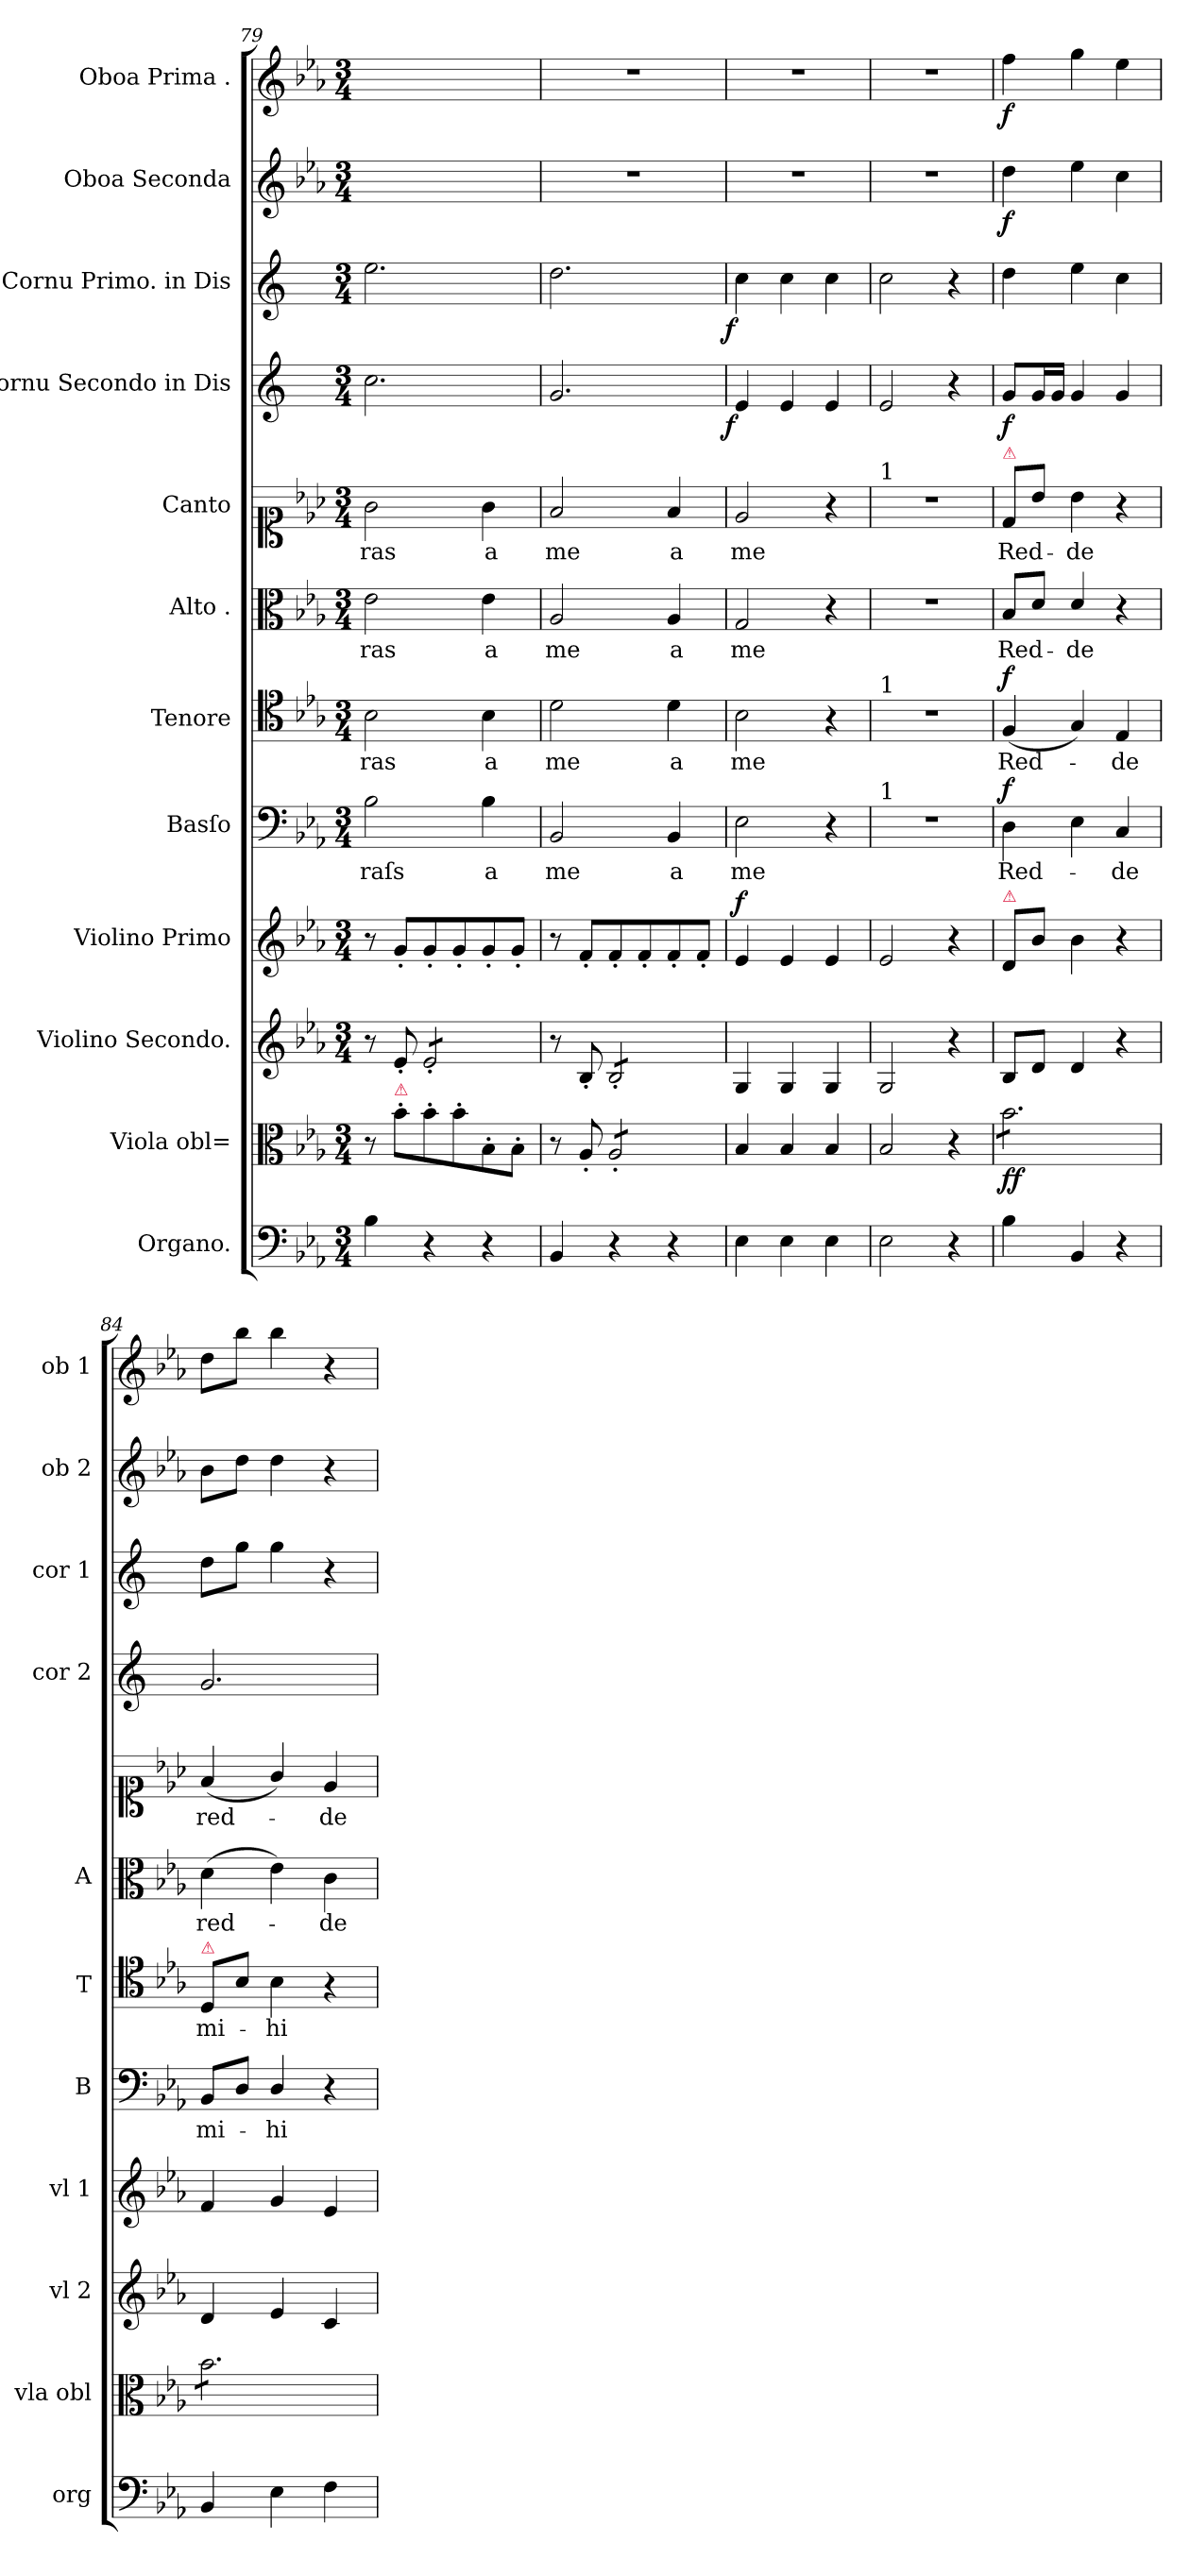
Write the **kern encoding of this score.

**kern	**kern	**dynam	**kern	**dynam	**kern	**dynam	**kern	**text	**dynam	**kern	**text	**dynam	**kern	**text	**kern	**text	**dynam	**kern	**dynam	**kern	**dynam	**kern	**dynam	**kern	**dynam
*part12	*part11	*part11	*part10	*part10	*part9	*part9	*part8	*part8	*part8	*part7	*part7	*part7	*part6	*part6	*part5	*part5	*part5	*part4	*part4	*part3	*part3	*part2	*part2	*part1	*part1
*staff12	*staff11	*staff11	*staff10	*staff10	*staff9	*staff9	*staff8	*staff8	*staff8	*staff7	*staff7	*staff7	*staff6	*staff6	*staff5	*staff5	*staff5	*staff4	*staff4	*staff3	*staff3	*staff2	*staff2	*staff1	*staff1
*I"Organo.	*I"Viola obl=	*	*I"Violino Secondo.	*	*I"Violino Primo	*	*I"Basſo	*	*	*I"Tenore	*	*	*I"Alto .	*	*I"Canto	*	*	*I"Cornu Secondo in Dis	*	*I"Cornu Primo. in Dis	*	*I"Oboa Seconda	*	*I"Oboa Prima .	*
*I'org	*I'vla obl	*	*I'vl 2	*	*I'vl 1	*	*I'B	*	*	*I'T	*	*	*I'A	*	*	*	*	*I'cor 2	*	*I'cor 1	*	*I'ob 2	*	*I'ob 1	*
*clefF4	*clefC3	*	*clefG2	*	*clefG2	*	*clefF4	*	*	*clefC4	*	*	*clefC3	*	*clefC1	*	*	*clefG2	*	*clefG2	*	*clefG2	*	*clefG2	*
*	*	*	*	*	*	*	*	*	*	*	*	*	*	*	*	*	*	*ITrd5c9	*	*ITrd5c9	*	*	*	*	*
*k[b-e-a-]	*k[b-e-a-]	*	*k[b-e-a-]	*	*k[b-e-a-]	*	*k[b-e-a-]	*	*	*k[b-e-a-]	*	*	*k[b-e-a-]	*	*k[b-e-a-]	*	*	*k[b-e-a-]	*	*k[b-e-a-]	*	*k[b-e-a-]	*	*k[b-e-a-]	*
*E-:	*E-:	*	*E-:	*	*E-:	*	*E-:	*	*	*E-:	*	*	*E-:	*	*E-:	*	*	*E-:	*	*E-:	*	*E-:	*	*E-:	*
*M3/4	*M3/4	*	*M3/4	*	*M3/4	*	*M3/4	*	*	*M3/4	*	*	*M3/4	*	*M3/4	*	*	*M3/4	*	*M3/4	*	*M3/4	*	*M3/4	*
=79	=79	=79	=79	=79	=79	=79	=79	=79	=79	=79	=79	=79	=79	=79	=79	=79	=79	=79	=79	=79	=79	=79	=79	=79	=79
4B-\	8r	.	8r	.	8r	.	2B-\	-raſs	.	2B-\	-ras	.	2e-\	-ras	2g\	-ras	.	2.e-\	.	2.g\	.	2.ryy	.	2.ryy	.
!	!LO:TX:a:color=crimson:t=⚠	!	!	!	!	!	!	!	!	!	!	!	!	!	!	!	!	!	!	!	!	!	!	!	!
.	8b-'\L	.	8e-'/	.	8g'/L	.	.	.	.	.	.	.	.	.	.	.	.	.	.	.	.	.	.	.	.
!	!	!	!LO:TX:b:t=....	!	!	!	!	!	!	!	!	!	!	!	!	!	!	!	!	!	!	!	!	!	!
*	*	*	*tremolo	*	*	*	*	*	*	*	*	*	*	*	*	*	*	*	*	*	*	*	*	*	*
4r	8b-'\	.	8e-'/L	.	8g'/	.	.	.	.	.	.	.	.	.	.	.	.	.	.	.	.	.	.	.	.
.	8b-'\	.	8e-'/	.	8g'/	.	.	.	.	.	.	.	.	.	.	.	.	.	.	.	.	.	.	.	.
4r	8B-'/	.	8e-'/	.	8g'/	.	4B-\	a	.	4B-\	a	.	4e-\	a	4g\	a	.	.	.	.	.	.	.	.	.
.	8B-'/J	.	8e-'/J	.	8g'/J	.	.	.	.	.	.	.	.	.	.	.	.	.	.	.	.	.	.	.	.
*	*	*	*Xtremolo	*	*	*	*	*	*	*	*	*	*	*	*	*	*	*	*	*	*	*	*	*	*
=80	=80	=80	=80	=80	=80	=80	=80	=80	=80	=80	=80	=80	=80	=80	=80	=80	=80	=80	=80	=80	=80	=80	=80	=80	=80
4BB-/	8r	.	8r	.	8r	.	2BB-/	me	.	2d\	me	.	2A-/	me	2f/	me	.	2.B-/	.	2.f\	.	2.r	.	2.r	.
.	8A-'/	.	8B-'/	.	8f'/L	.	.	.	.	.	.	.	.	.	.	.	.	.	.	.	.	.	.	.	.
!	!	!	!LO:TX:b:t=....	!	!	!	!	!	!	!	!	!	!	!	!	!	!	!	!	!	!	!	!	!	!
!	!LO:TX:b:t=....	!	!	!	!	!	!	!	!	!	!	!	!	!	!	!	!	!	!	!	!	!	!	!	!
*	*tremolo	*	*	*	*	*	*	*	*	*	*	*	*	*	*	*	*	*	*	*	*	*	*	*	*
*	*	*	*tremolo	*	*	*	*	*	*	*	*	*	*	*	*	*	*	*	*	*	*	*	*	*	*
4r	8A-'/L	.	8B-'/L	.	8f'/	.	.	.	.	.	.	.	.	.	.	.	.	.	.	.	.	.	.	.	.
.	8A-'/	.	8B-'/	.	8f'/	.	.	.	.	.	.	.	.	.	.	.	.	.	.	.	.	.	.	.	.
4r	8A-'/	.	8B-'/	.	8f'/	.	4BB-/	a	.	4d\	a	.	4A-/	a	4f/	a	.	.	.	.	.	.	.	.	.
.	8A-'/J	.	8B-'/J	.	8f'/J	.	.	.	.	.	.	.	.	.	.	.	.	.	.	.	.	.	.	.	.
*	*	*	*Xtremolo	*	*	*	*	*	*	*	*	*	*	*	*	*	*	*	*	*	*	*	*	*	*
*	*Xtremolo	*	*	*	*	*	*	*	*	*	*	*	*	*	*	*	*	*	*	*	*	*	*	*	*
=81	=81	=81	=81	=81	=81	=81	=81	=81	=81	=81	=81	=81	=81	=81	=81	=81	=81	=81	=81	=81	=81	=81	=81	=81	=81
!	!	!	!	!	!	!LO:DY:a	!	!	!	!	!	!	!	!	!	!	!	!	!LO:DY:rj	!	!LO:DY:rj	!	!	!	!
4E-\	4B-/	.	4G/	.	4e-/	f	2E-\	me	.	2B-\	me	.	2G/	me	2e-/	me	.	4G/	f	4e-\	f	2.r	.	2.r	.
4E-\	4B-/	.	4G/	.	4e-/	.	.	.	.	.	.	.	.	.	.	.	.	4G/	.	4e-\	.	.	.	.	.
4E-\	4B-/	.	4G/	.	4e-/	.	4r	.	.	4r	.	.	4r	.	4r	.	.	4G/	.	4e-\	.	.	.	.	.
=82	=82	=82	=82	=82	=82	=82	=82	=82	=82	=82	=82	=82	=82	=82	=82	=82	=82	=82	=82	=82	=82	=82	=82	=82	=82
!	!	!	!	!	!	!	!	!	!	!	!	!	!	!	!LO:TX:a:t=1	!	!	!	!	!	!	!	!	!	!
!	!	!	!	!	!	!	!	!	!	!LO:TX:a:t=1	!	!	!	!	!	!	!	!	!	!	!	!	!	!	!
!	!	!	!	!	!	!	!LO:TX:a:t=1	!	!	!	!	!	!	!	!	!	!	!	!	!	!	!	!	!	!
2E-\	2B-/	.	2G/	.	2e-/	.	2.r	.	.	2.r	.	.	2.r	.	2.r	.	.	2G/	.	2e-\	.	2.r	.	2.r	.
!	!	!	!	!LO:DY:b	!	!	!	!	!	!	!	!	!	!	!	!	!	!	!	!	!	!	!	!	!
4r	4r	.	4r	fort	4r	.	.	.	.	.	.	.	.	.	.	.	.	4r	.	4r	.	.	.	.	.
=83	=83	=83	=83	=83	=83	=83	=83	=83	=83	=83	=83	=83	=83	=83	=83	=83	=83	=83	=83	=83	=83	=83	=83	=83	=83
!	!	!	!	!	!	!	!	!	!	!	!	!	!	!	!LO:TX:a:color=crimson:t=⚠	!	!	!	!	!	!	!	!	!	!
!	!	!	!	!	!LO:TX:a:color=crimson:t=⚠	!	!	!	!	!	!	!	!	!	!	!	!	!	!	!	!	!	!	!	!
!	!	!	!	!	!	!	!	!	!LO:DY:a	!	!	!LO:DY:a	!	!	!	!	!LO:DY:a	!	!	!	!LO:DY:rj	!	!	!	!
*	*tremolo	*	*	*	*	*	*	*	*	*	*	*	*	*	*	*	*	*	*	*	*	*	*	*	*
4B-\	8b-\L	ff	8B-/L	.	8d/L	.	4D\	Red-	f	(4F/	Red-	f	8B-/L	Red-	8d/L	Red-	f&colon;	8B-/L	f	4f\	fort	4dd\	f	4ff\	f
.	8b-\	.	8d/J	.	8b-\J	.	.	.	.	.	.	.	8d/J	.	8b-\J	.	.	16B-/L	.	.	.	.	.	.	.
.	.	.	.	.	.	.	.	.	.	.	.	.	.	.	.	.	.	16B-/JJ	.	.	.	.	.	.	.
4BB-/	8b-\	.	4d/	.	4b-\	.	4E-\	.	.	4G/)	.	.	4d/	-de	4b-\	-de	.	4B-/	.	4g\	.	4ee-\	.	4gg\	.
.	8b-\	.	.	.	.	.	.	.	.	.	.	.	.	.	.	.	.	.	.	.	.	.	.	.	.
4r	8b-\	.	4r	.	4r	.	4C/	-de	.	4E-/	-de	.	4r	.	4r	.	.	4B-/	.	4e-\	.	4cc\	.	4ee-\	.
.	8b-\J	.	.	.	.	.	.	.	.	.	.	.	.	.	.	.	.	.	.	.	.	.	.	.	.
=84	=84	=84	=84	=84	=84	=84	=84	=84	=84	=84	=84	=84	=84	=84	=84	=84	=84	=84	=84	=84	=84	=84	=84	=84	=84
!	!	!	!	!	!	!	!	!	!	!LO:TX:a:color=crimson:t=⚠	!	!	!	!	!	!	!	!	!	!	!	!	!	!	!
4BB-/	8b-\L	.	4d/	.	4f/	.	8BB-/L	mi-	.	8D/L	mi-	.	(4d\	red-	(4f/	red-	.	2.B-/	.	8f\L	.	8b-\L	.	8dd\L	.
.	8b-\	.	.	.	.	.	8D/J	.	.	8B-\J	.	.	.	.	.	.	.	.	.	8b-\J	.	8dd\J	.	8bb-\J	.
4E-\	8b-\	.	4e-/	.	4g/	.	4D/	-hi	.	4B-\	-hi	.	4e-\)	.	4g/)	.	.	.	.	4b-\	.	4dd\	.	4bb-\	.
.	8b-\	.	.	.	.	.	.	.	.	.	.	.	.	.	.	.	.	.	.	.	.	.	.	.	.
4F\	8b-\	.	4c/	.	4e-/	.	4r	.	.	4r	.	.	4c\	-de	4e-/	-de	.	.	.	4r	.	4r	.	4r	.
.	8b-\J	.	.	.	.	.	.	.	.	.	.	.	.	.	.	.	.	.	.	.	.	.	.	.	.
*	*Xtremolo	*	*	*	*	*	*	*	*	*	*	*	*	*	*	*	*	*	*	*	*	*	*	*	*
=	=	=	=	=	=	=	=	=	=	=	=	=	=	=	=	=	=	=	=	=	=	=	=	=	=
*-	*-	*-	*-	*-	*-	*-	*-	*-	*-	*-	*-	*-	*-	*-	*-	*-	*-	*-	*-	*-	*-	*-	*-	*-	*-
